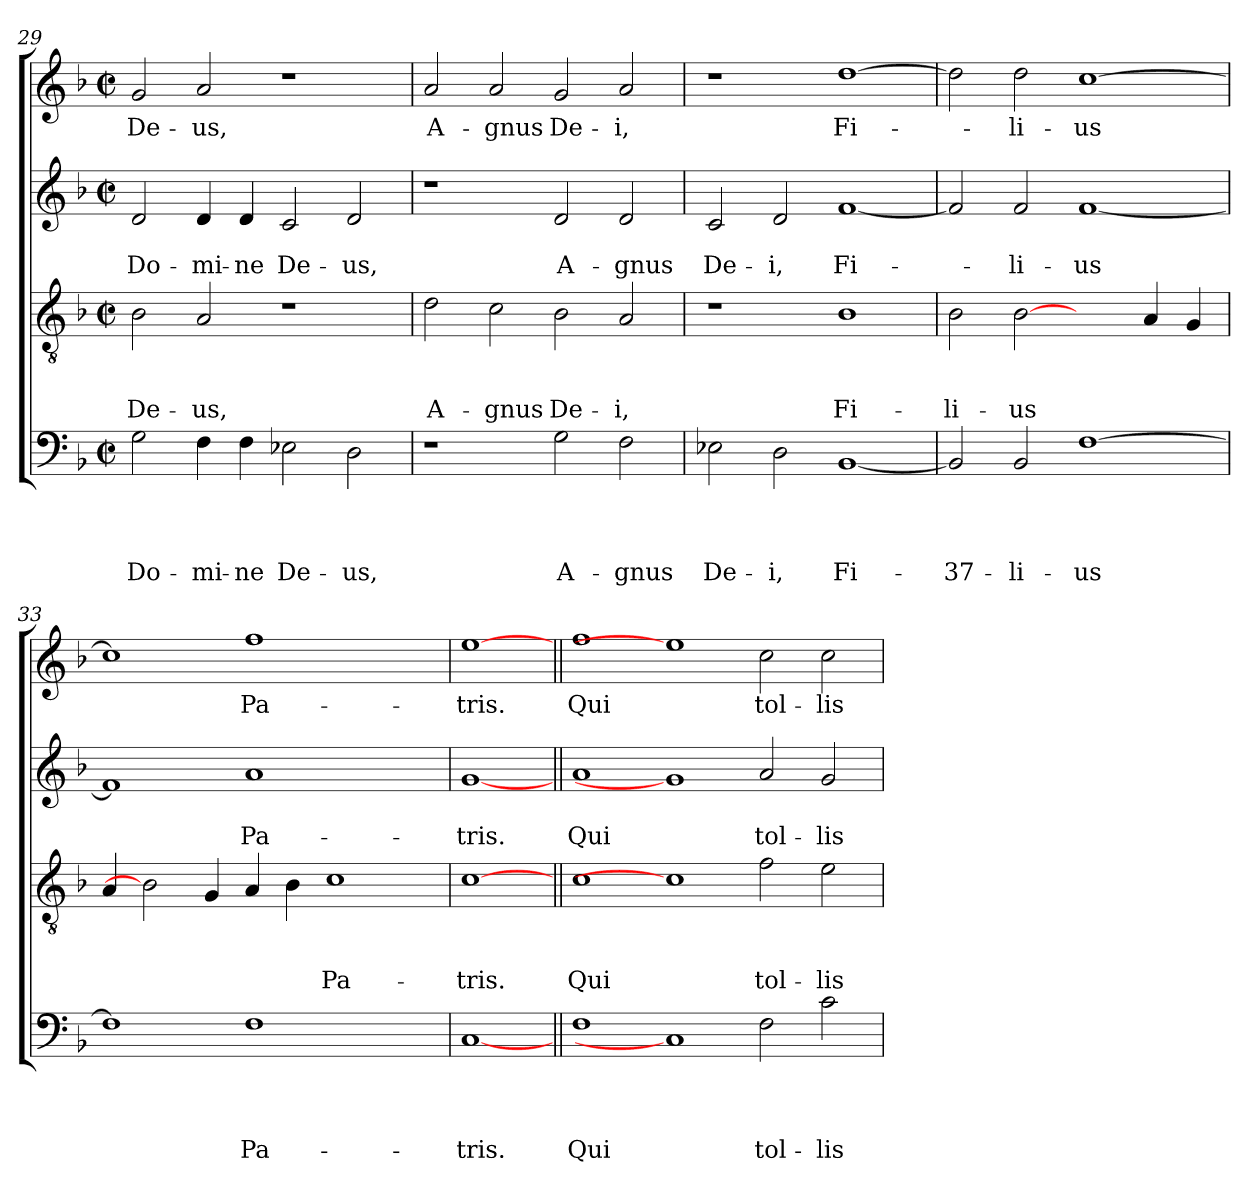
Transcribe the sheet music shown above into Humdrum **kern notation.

**kern	**text	**text	**text	**text	**kern	**text	**text	**text	**kern	**text	**text	**kern	**text
*part4	*part4	*part4	*part4	*part4	*part3	*part3	*part3	*part3	*part2	*part2	*part2	*part1	*part1
*staff4	*staff4	*staff4	*staff4	*staff4	*staff3	*staff3	*staff3	*staff3	*staff2	*staff2	*staff2	*staff1	*staff1
*clefF4	*	*	*	*	*clefGv2	*	*	*	*clefG2	*	*	*clefG2	*
*k[b-]	*	*	*	*	*k[b-]	*	*	*	*k[b-]	*	*	*k[b-]	*
*F:	*	*	*	*	*F:	*	*	*	*F:	*	*	*F:	*
*M2/2	*	*	*	*	*M2/2	*	*	*	*M2/2	*	*	*M2/2	*
*met(c|)	*	*	*	*	*met(c|)	*	*	*	*met(c|)	*	*	*met(c|)	*
=29	=29	=29	=29	=29	=29	=29	=29	=29	=29	=29	=29	=29	=29
!	!	!	!	!LO:LY:b	!	!	!	!LO:LY:b	!	!	!LO:LY:b	!	!LO:LY:b
2G\	.	.	.	Do-	2B-\	.	.	De-	2d/	.	Do-	2g/	De-
!	!	!	!	!LO:LY:b	!	!	!	!LO:LY:b	!	!	!LO:LY:b	!	!LO:LY:b
4F\	.	.	.	-mi-	2A/	.	.	-us,	4d/	.	-mi-	2a/	-us,
!	!	!	!	!LO:LY:b	!	!	!	!	!	!	!LO:LY:b	!	!
4F\	.	.	.	-ne	.	.	.	.	4d/	.	-ne	.	.
!	!	!	!	!LO:LY:b	!	!	!	!	!	!	!LO:LY:b	!	!
2E-X\	.	.	.	De-	1r	.	.	.	2c/	.	De-	1r	.
!	!	!	!	!LO:LY:b	!	!	!	!	!	!	!LO:LY:b	!	!
2D\	.	.	.	-us,	.	.	.	.	2d/	.	-us,	.	.
=30	=30	=30	=30	=30	=30	=30	=30	=30	=30	=30	=30	=30	=30
!	!	!	!	!	!	!	!	!LO:LY:b	!	!	!	!	!LO:LY:b
1r	.	.	.	.	2d\	.	.	A-	1r	.	.	2a/	A-
!	!	!	!	!	!	!	!	!LO:LY:b	!	!	!	!	!LO:LY:b
.	.	.	.	.	2c\	.	.	-gnus	.	.	.	2a/	-gnus
!	!	!	!	!LO:LY:b	!	!	!	!LO:LY:b	!	!	!LO:LY:b	!	!LO:LY:b
2G\	.	.	.	A-	2B-\	.	.	De-	2d/	.	A-	2g/	De-
!	!	!	!	!LO:LY:b	!	!	!	!LO:LY:b	!	!	!LO:LY:b	!	!LO:LY:b
2F\	.	.	.	-gnus	2A/	.	.	-i,	2d/	.	-gnus	2a/	-i,
=31	=31	=31	=31	=31	=31	=31	=31	=31	=31	=31	=31	=31	=31
!	!	!	!	!LO:LY:b	!	!	!	!	!	!	!LO:LY:b	!	!
2E-X\	.	.	.	De-	1r	.	.	.	2c/	.	De-	1r	.
!	!	!	!	!LO:LY:b	!	!	!	!	!	!	!LO:LY:b	!	!
2D\	.	.	.	-i,	.	.	.	.	2d/	.	-i,	.	.
!	!	!	!	!LO:LY:b	!	!	!	!LO:LY:b	!	!	!LO:LY:b	!	!LO:LY:b
[>1BB-	.	.	.	Fi-	1B-	.	.	Fi-	[>1f	.	Fi-	[>1dd	Fi-
!!LO:PB:g=z
=32	=32	=32	=32	=32	=32	=32	=32	=32	=32	=32	=32	=32	=32
!	!	!	!	!LO:LY:b:rj	!	!	!	!LO:LY:b	!	!	!	!	!
2BB-/]	.	.	.	-37-	2B-\	.	.	-li-	2f/]	.	.	2dd\]	.
!	!	!	!	!LO:LY:b	!	!	!	!LO:LY:b	!	!	!LO:LY:b	!	!LO:LY:b
2BB-/	.	.	.	-li-	[2B-	.	.	-us	2f/	.	-li-	2dd\	-li-
!	!	!	!	!LO:LY:b	!	!	!	!	!	!	!LO:LY:b	!	!LO:LY:b
[>1F	.	.	.	-us	2ryy	.	.	.	[<1f	.	-us	[>1cc	-us
.	.	.	.	.	4A/	.	.	.	.	.	.	.	.
.	.	.	.	.	4G/	.	.	.	.	.	.	.	.
=33	=33	=33	=33	=33	=33	=33	=33	=33	=33	=33	=33	=33	=33
1F]	.	.	.	.	4A/	.	.	.	1f]	.	.	1cc]	.
.	.	.	.	.	2B-]	.	.	.	.	.	.	.	.
.	.	.	.	.	4G/	.	.	.	.	.	.	.	.
!	!	!	!	!LO:LY:b	!	!	!	!	!	!	!LO:LY:b	!	!LO:LY:b
1F	.	.	.	Pa-	4A/	.	.	.	1a	.	Pa-	1ff	Pa-
.	.	.	.	.	4B-\	.	.	.	.	.	.	.	.
!	!	!	!	!	!	!	!	!LO:LY:b	!	!	!	!	!
.	.	.	.	.	1c	.	.	Pa-	.	.	.	.	.
2ryy	.	.	.	.	.	.	.	.	2ryy	.	.	2ryy	.
=34	=34	=34	=34	=34	=34	=34	=34	=34	=34	=34	=34	=34	=34
!	!	!	!	!LO:LY:b	!	!	!	!LO:LY:b	!	!	!LO:LY:b	!	!LO:LY:b
[1C	.	.	.	-tris.	[1c	.	.	-tris.	[1g	.	-tris.	[1ee	-tris.
=35||	=35||	=35||	=35||	=35||	=35||	=35||	=35||	=35||	=35||	=35||	=35||	=35||	=35||
!	!	!	!	!LO:LY:b	!	!	!	!LO:LY:b	!	!	!LO:LY:b	!	!LO:LY:b
1F	.	.	.	Qui	1c	.	.	Qui	1a	.	Qui	1ff	Qui
1C]	.	.	.	.	1c]	.	.	.	1g]	.	.	1ee]	.
!	!	!	!	!LO:LY:b	!	!	!	!LO:LY:b	!	!	!LO:LY:b	!	!LO:LY:b
2F\	.	.	.	tol-	2f\	.	.	tol-	2a/	.	tol-	2cc\	tol-
!	!	!	!	!LO:LY:b	!	!	!	!LO:LY:b	!	!	!LO:LY:b	!	!LO:LY:b
2c\	.	.	.	-lis	2e\	.	.	-lis	2g/	.	-lis	2cc\	-lis
=	=	=	=	=	=	=	=	=	=	=	=	=	=
*-	*-	*-	*-	*-	*-	*-	*-	*-	*-	*-	*-	*-	*-
